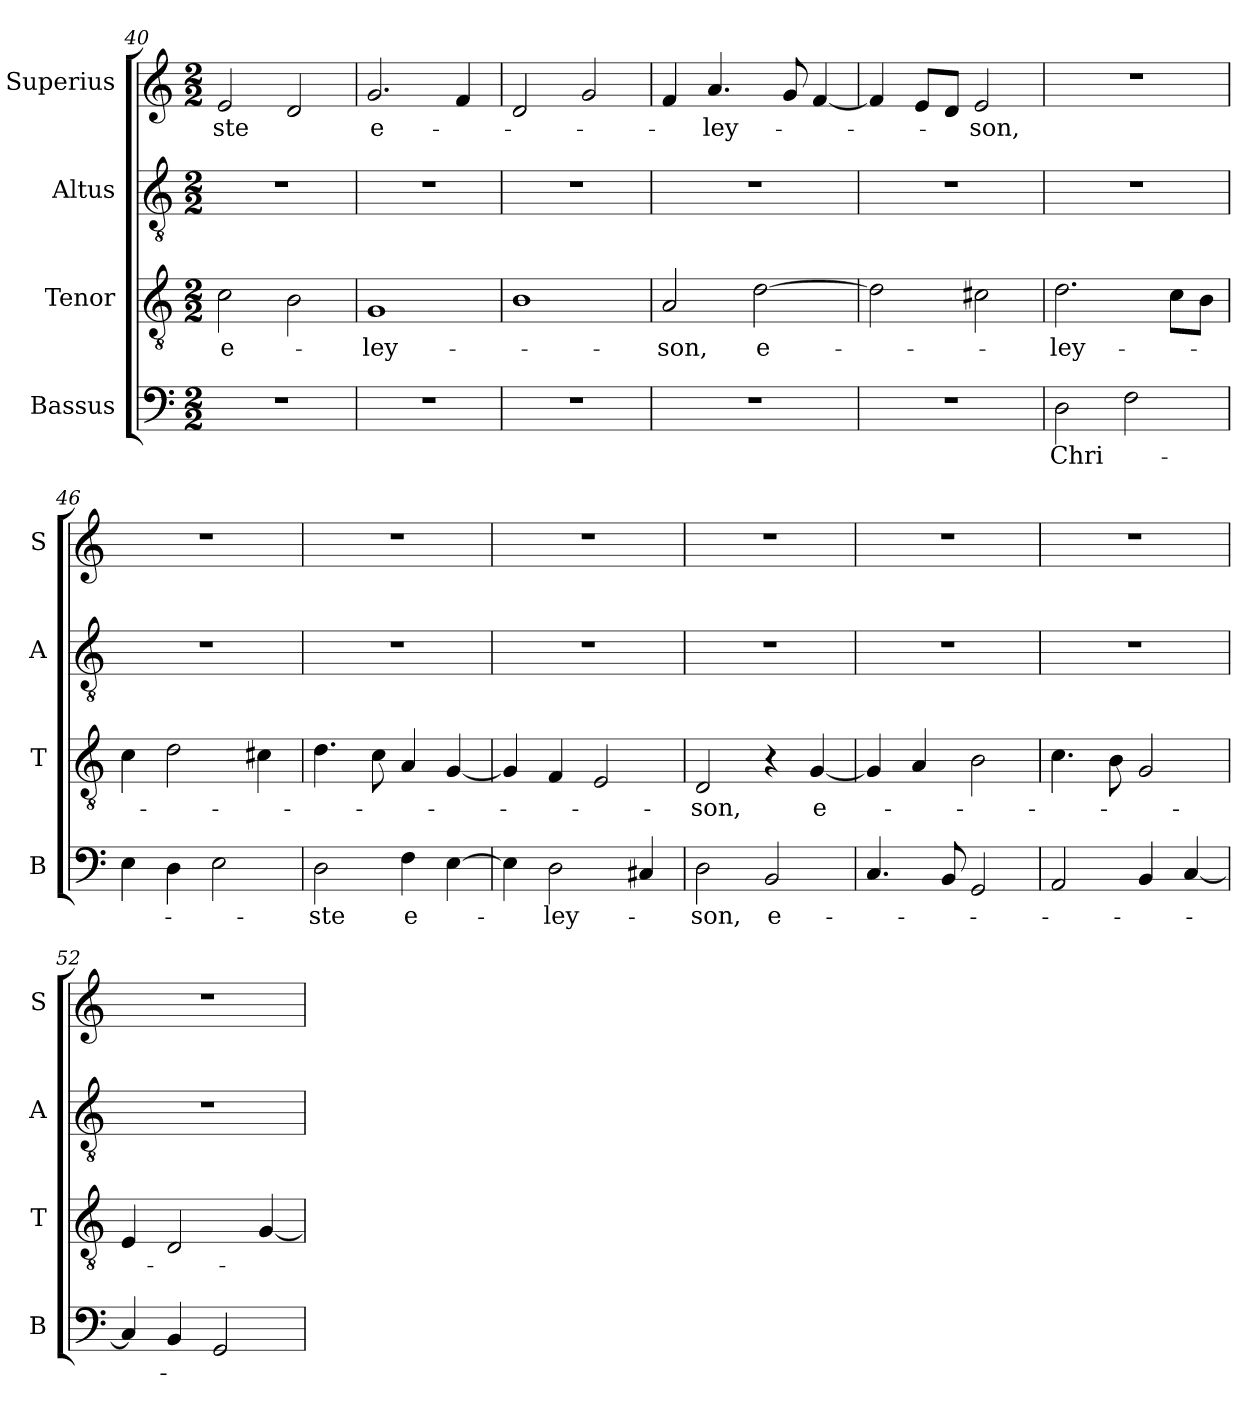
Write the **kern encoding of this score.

**kern	**text	**kern	**text	**kern	**kern	**text
*part4	*part4	*part3	*part3	*part2	*part1	*part1
*staff4	*staff4	*staff3	*staff3	*staff2	*staff1	*staff1
*I"Bassus	*	*I"Tenor	*	*I"Altus	*I"Superius	*
*I'B	*	*I'T	*	*I'A	*I'S	*
*clefF4	*	*clefGv2	*	*clefGv2	*clefG2	*
*k[]	*	*k[]	*	*k[]	*k[]	*
*M2/2	*	*M2/2	*	*M2/2	*M2/2	*
=40	=40	=40	=40	=40	=40	=40
!	!	!	!LO:LY:i	!	!	!
1r	.	2c	e-	1r	2e	-ste
.	.	2B	.	.	2d	.
=41	=41	=41	=41	=41	=41	=41
!	!	!	!LO:LY:i	!	!	!LO:LY:i
1r	.	1G	-ley-	1r	2.g	e-
.	.	.	.	.	4f	.
=42	=42	=42	=42	=42	=42	=42
1r	.	1B	.	1r	2d	.
.	.	.	.	.	2g	.
=43	=43	=43	=43	=43	=43	=43
!	!	!	!LO:LY:i	!	!	!
1r	.	2A	-son,	1r	4f	.
!	!	!	!	!	!	!LO:LY:i
.	.	.	.	.	4.a	-ley-
!	!	!	!LO:LY:i	!	!	!
.	.	[2d	e-	.	.	.
.	.	.	.	.	8g	.
.	.	.	.	.	[4f	.
=44	=44	=44	=44	=44	=44	=44
1r	.	2d]	.	1r	4f]	.
.	.	.	.	.	8eL	.
.	.	.	.	.	8dJ	.
!	!	!	!	!	!	!LO:LY:i
.	.	2c#X	.	.	2e	-son,
=45	=45	=45	=45	=45	=45	=45
!	!LO:LY:i	!	!LO:LY:i	!	!	!
2D	Chri-	2.d	-ley-	1r	1r	.
2F	.	.	.	.	.	.
.	.	8cL	.	.	.	.
.	.	8BJ	.	.	.	.
=46	=46	=46	=46	=46	=46	=46
4E	.	4c	.	1r	1r	.
4D	.	2d	.	.	.	.
2E	.	.	.	.	.	.
.	.	4c#X	.	.	.	.
=47	=47	=47	=47	=47	=47	=47
!	!LO:LY:i	!	!	!	!	!
2D	-ste	4.d	.	1r	1r	.
.	.	8c	.	.	.	.
!	!LO:LY:i	!	!	!	!	!
4F	e-	4A	.	.	.	.
[4E	.	[4G	.	.	.	.
=48	=48	=48	=48	=48	=48	=48
4E]	.	4G]	.	1r	1r	.
!	!LO:LY:i	!	!	!	!	!
2D	-ley-	4F	.	.	.	.
.	.	2E	.	.	.	.
4C#X	.	.	.	.	.	.
=49	=49	=49	=49	=49	=49	=49
!	!LO:LY:i	!	!LO:LY:i	!	!	!
2D	-son,	2D	-son,	1r	1r	.
!	!LO:LY:i	!	!	!	!	!
2BB	e-	4r	.	.	.	.
!	!	!	!LO:LY:i	!	!	!
.	.	[4G	e-	.	.	.
=50	=50	=50	=50	=50	=50	=50
4.C	.	4G]	.	1r	1r	.
.	.	4A	.	.	.	.
8BB	.	.	.	.	.	.
2GG	.	2B	.	.	.	.
=51	=51	=51	=51	=51	=51	=51
2AA	.	4.c	.	1r	1r	.
.	.	8B	.	.	.	.
4BB	.	2G	.	.	.	.
[4C	.	.	.	.	.	.
=52	=52	=52	=52	=52	=52	=52
4C]	.	4E	.	1r	1r	.
4BB	.	2D	.	.	.	.
2GG	.	.	.	.	.	.
.	.	[4G	.	.	.	.
=	=	=	=	=	=	=
*-	*-	*-	*-	*-	*-	*-
